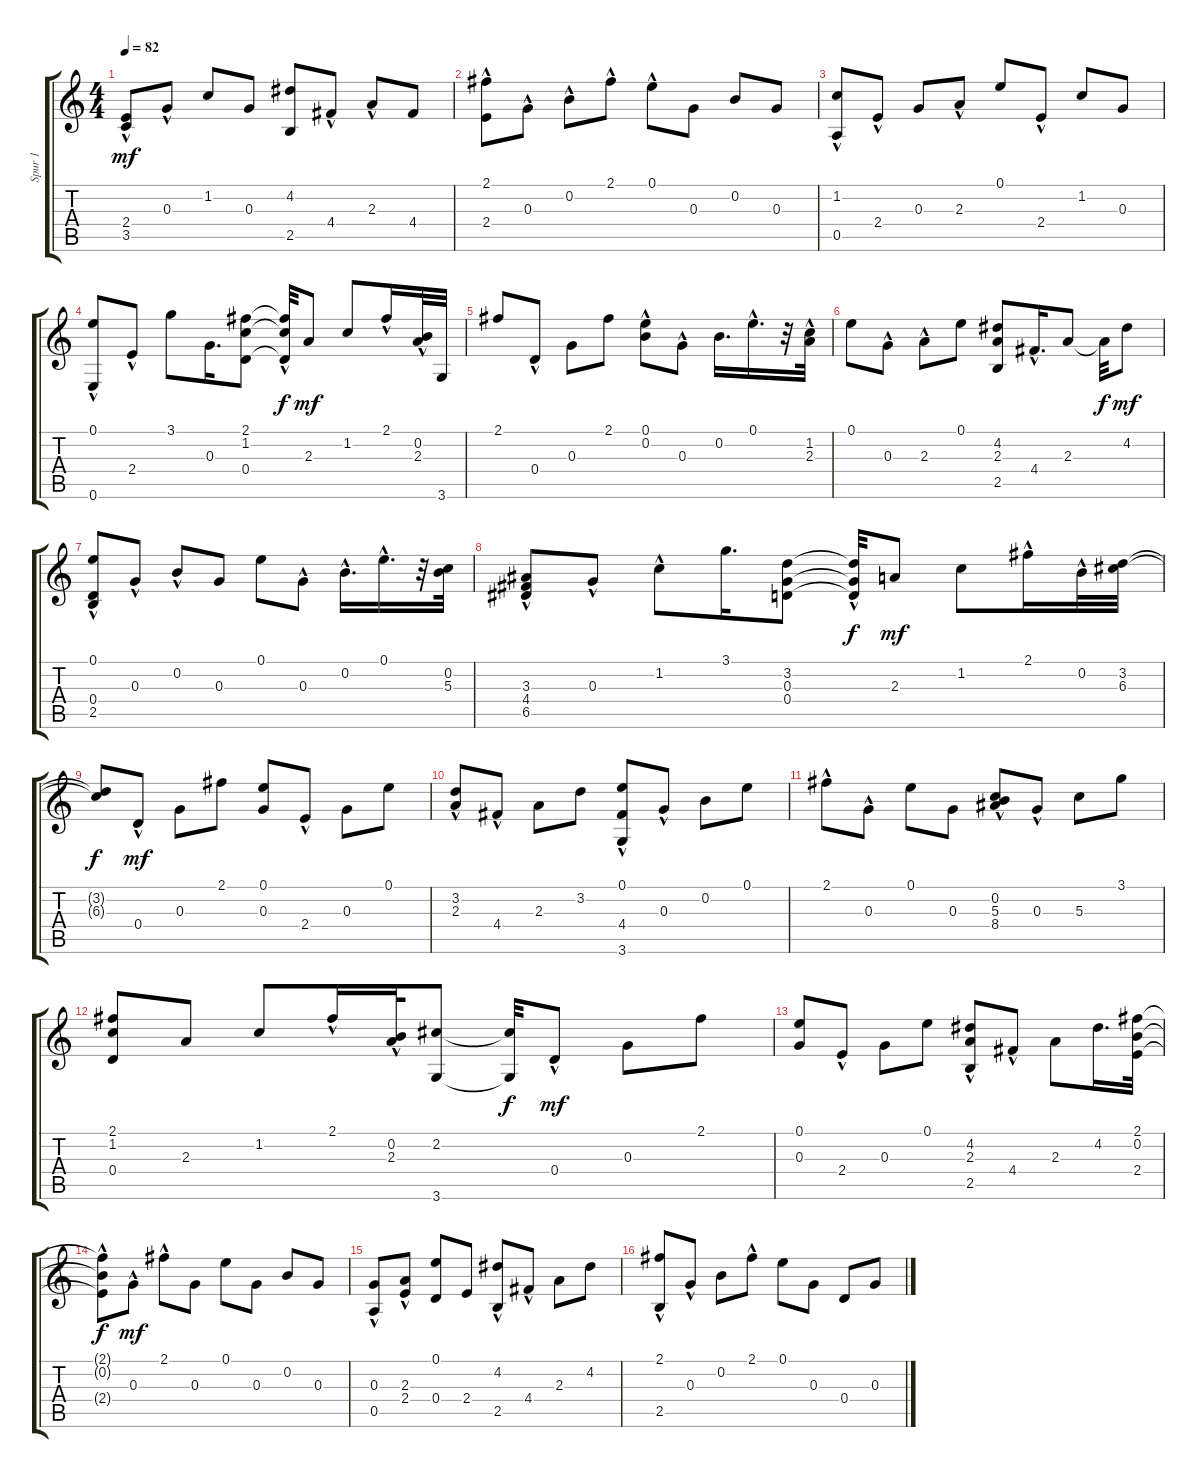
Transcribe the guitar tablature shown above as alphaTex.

\track ("Spur 1" "Spur 1") {instrument acousticguitarsteel}
\staff {score tabs}
\tuning (E4 B3 G3 D3 A2 E2) {hide}
\ts (4 4)
\tempo 82
\clef g2
\ks c
(2.4 3.5{hac}).8{dy mf} 0.3{hac}.8 1.2.8 0.3.8 (4.2 2.5).8 4.4{hac}.8 2.3{hac}.8 4.4.8 |
(2.1 2.4{hac}).8 0.3{hac}.8 0.2{hac}.8 2.1{hac}.8 0.1{hac}.8 0.3.8 0.2.8 0.3.8 |
(1.2{hac} 0.5{hac}).8 2.4{hac}.8 0.3.8 2.3{hac}.8 0.1.8 2.4{hac}.8 1.2.8 0.3.8 |
(0.1{hac} 0.6{hac}).8 2.4{hac}.8 3.1.8 0.3.16{d} (2.1 1.2 0.4).8 (2.1{hac t} 1.2{t} 0.4{hac t}).32{dy f} 2.3.8{dy mf} 1.2.8 2.1{hac}.16 (0.2{hac} 2.3).32 3.6.32 |
2.1.8 0.4{hac}.8 0.3.8 2.1.8 (0.1 0.2{hac}).8 0.3{hac}.8 0.2.16{d} 0.1{hac}.16{d} r.32 (1.2 2.3{hac}).32 |
0.1.8 0.3{hac}.8 2.3{hac}.8 0.1.8 (4.2 2.3 2.5).8 4.4{hac}.16{d} 2.3.8 2.3{t}.32{dy f} 4.2.8{dy mf} |
(0.1 0.4{hac} 2.5).8 0.3{hac}.8 0.2{hac}.8 0.3.8 0.1.8 0.3{hac}.8 0.2{hac}.16{d} 0.1{hac}.16{d} r.32 (0.2 5.3).32 |
(3.3 4.4 6.5{hac}).8 0.3{hac}.8 1.2{hac}.8 3.1.16{d} (3.2 0.3 0.4).8 (3.2{hac t} 0.3{t} 0.4{hac t}).32{dy f} 2.3.8{dy mf} 1.2.8 2.1{hac}.16 0.2{hac}.32 (3.2 6.3).32 |
(3.2{t} 6.3{t}).8{dy f} 0.4{hac}.8{dy mf} 0.3.8 2.1.8 (0.1 0.3).8 2.4{hac}.8 0.3.8 0.1.8 |
(3.2 2.3{hac}).8 4.4{hac}.8 2.3.8 3.2.8 (0.1 4.4{hac} 3.6).8 0.3{hac}.8 0.2.8 0.1.8 |
2.1{hac}.8 0.3{hac}.8 0.1.8 0.3.8 (0.2 5.3{hac} 8.4).8 0.3{hac}.8 5.3.8 3.1.8 |
(2.1 1.2 0.4).8 2.3.8 1.2.8 2.1{hac}.16 (0.2{hac} 2.3).32 (2.2 3.6).8 (2.2{t} 3.6{t}).32{dy f} 0.4{hac}.8{dy mf} 0.3.8 2.1.8 |
(0.1 0.3).8 2.4{hac}.8 0.3.8 0.1.8 (4.2 2.3{hac} 2.5).8 4.4{hac}.8 2.3.8 4.2.16{d} (2.1 0.2 2.4).32 |
(2.1{t} 0.2{t} 2.4{hac t}).8{dy f} 0.3{hac}.8{dy mf} 2.1{hac}.8 0.3.8 0.1.8 0.3.8 0.2.8 0.3.8 |
(0.3 0.5{hac}).8 (2.3{hac} 2.4).8 (0.1 0.4).8 2.4.8 (4.2 2.5{hac}).8 4.4{hac}.8 2.3.8 4.2.8 |
(2.1 2.5{hac}).8 0.3{hac}.8 0.2.8 2.1{hac}.8 0.1.8 0.3.8 0.4.8 0.3.8
